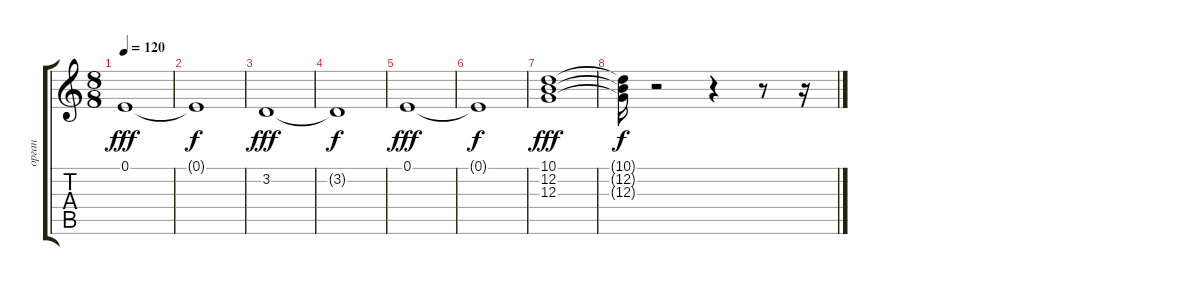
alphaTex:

\track ("орган" "орган") {instrument rockorgan}
\staff {score tabs}
\tuning (E4 B3 G3 D3 A2 E2) {hide}
\ts (8 8)
\tempo 120
\clef g2
\ks c
0.1.1{dy fff} |
0.1{t}.1{dy f} |
3.2.1{dy fff} |
3.2{t}.1{dy f} |
0.1.1{dy fff} |
0.1{t}.1{dy f} |
(10.1 12.2 12.3).1{dy fff volume 11} |
(10.1{t} 12.2{t} 12.3{t}).16{dy f} r.2 r.4 r.8 r.16
